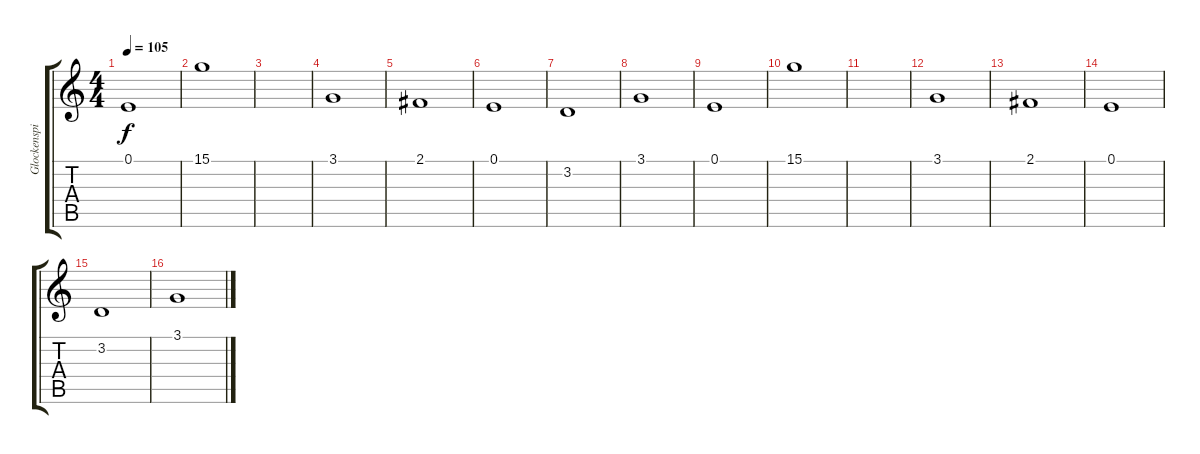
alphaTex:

\track ("Glockenspiel" "Glockenspi") {instrument glockenspiel}
\staff {score tabs}
\tuning (E4 B3 G3 D3 A2 E2) {hide}
\ts (4 4)
\tempo 105
\clef g2
\ks c
0.1.1{dy f} |
15.1.1 |
|
3.1.1 |
2.1.1 |
0.1.1 |
3.2.1 |
3.1.1 |
0.1.1 |
15.1.1 |
|
3.1.1 |
2.1.1 |
0.1.1 |
3.2.1 |
3.1.1
